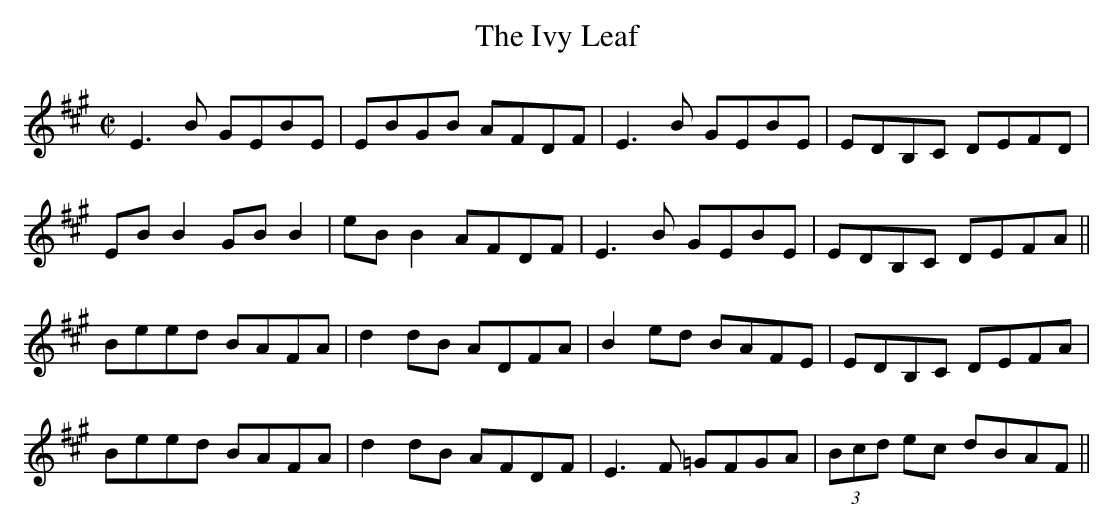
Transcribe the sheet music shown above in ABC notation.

X:1
T:Ivy Leaf, The
M:C|
K:Emix
E3B GEBE|EBGB AFDF|E3B GEBE|EDB,C DEFD|
EBB2 GBB2|eBB2 AFDF|E3B GEBE|EDB,C DEFA||
Beed BAFA|d2dB ADFA|B2ed BAFE|EDB,C DEFA|
Beed BAFA|d2dB AFDF|E3F =GFGA|(3Bcd ec dBAF||
